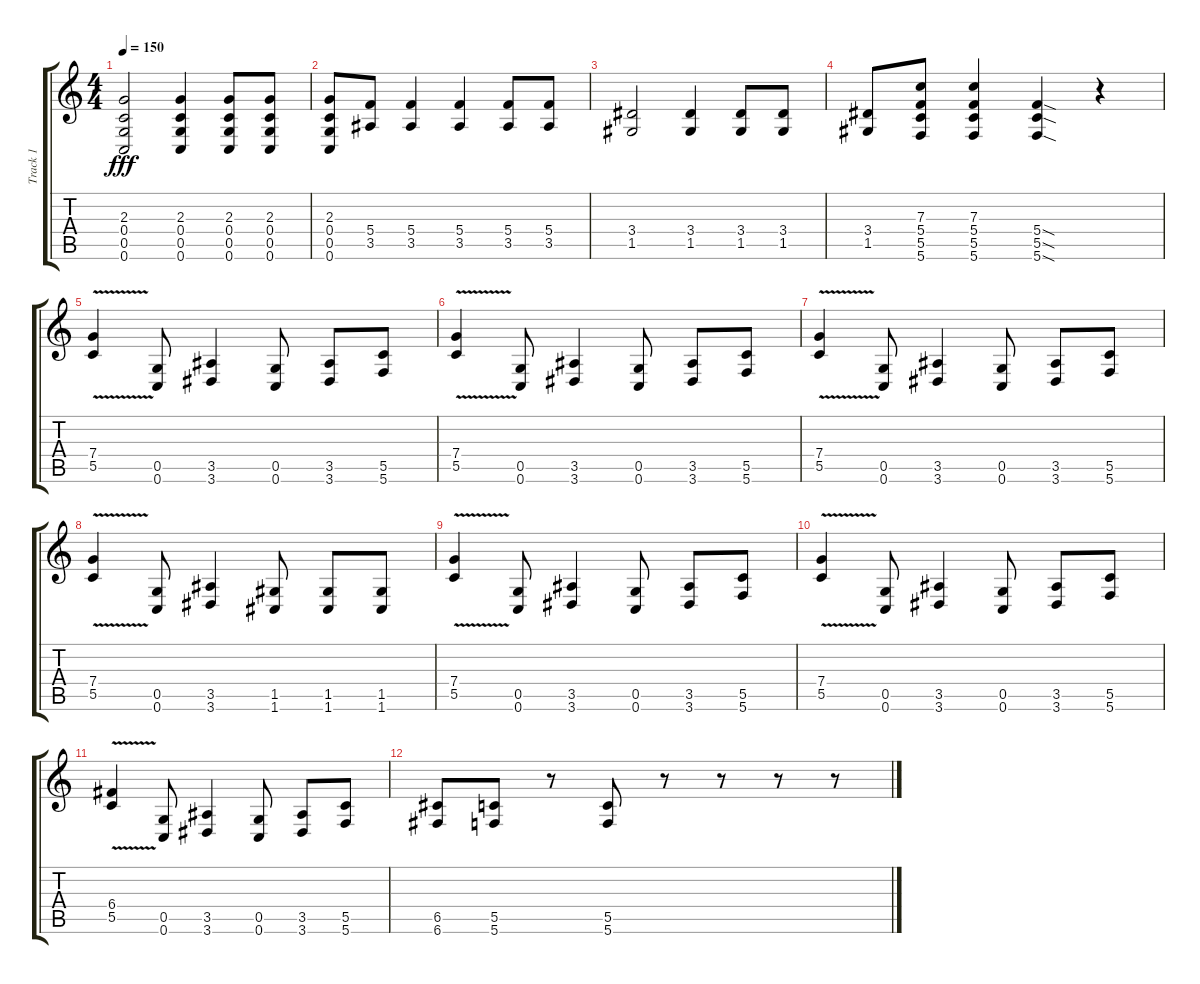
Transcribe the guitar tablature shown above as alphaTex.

\track ("Track 1" "Track 1") {instrument overdrivenguitar}
\staff {score tabs}
\tuning (D4 A3 F3 C3 G2 C2) {hide}
\ts (4 4)
\tempo 150
\clef g2
\ks c
(2.3 0.4 0.5 0.6).2{dy fff} (2.3 0.4 0.5 0.6).4 (2.3 0.4 0.5 0.6).8 (2.3 0.4 0.5 0.6).8 |
(2.3 0.4 0.5 0.6).8 (5.4 3.5).8 (5.4 3.5).4 (5.4 3.5).4 (5.4 3.5).8 (5.4 3.5).8 |
(3.4 1.5).2 (3.4 1.5).4 (3.4 1.5).8 (3.4 1.5).8 |
(3.4 1.5).8 (7.3 5.4 5.5 5.6).8 (7.3 5.4 5.5 5.6).4 (5.4{sod} 5.5{sod} 5.6{sod}).4 r.4 |
(7.4{v} 5.5{v}).4 (0.5 0.6).8 (3.5 3.6).4 (0.5 0.6).8 (3.5 3.6).8 (5.5 5.6).8 |
(7.4{v} 5.5{v}).4 (0.5 0.6).8 (3.5 3.6).4 (0.5 0.6).8 (3.5 3.6).8 (5.5 5.6).8 |
(7.4{v} 5.5{v}).4 (0.5 0.6).8 (3.5 3.6).4 (0.5 0.6).8 (3.5 3.6).8 (5.5 5.6).8 |
(7.4{v} 5.5{v}).4 (0.5 0.6).8 (3.5 3.6).4 (1.5 1.6).8 (1.5 1.6).8 (1.5 1.6).8 |
(7.4{v} 5.5{v}).4 (0.5 0.6).8 (3.5 3.6).4 (0.5 0.6).8 (3.5 3.6).8 (5.5 5.6).8 |
(7.4{v} 5.5{v}).4 (0.5 0.6).8 (3.5 3.6).4 (0.5 0.6).8 (3.5 3.6).8 (5.5 5.6).8 |
(6.4{v} 5.5{v}).4 (0.5 0.6).8 (3.5 3.6).4 (0.5 0.6).8 (3.5 3.6).8 (5.5 5.6).8 |
(6.5 6.6).8 (5.5 5.6).8 r.8 (5.5 5.6).8 r.8 r.8 r.8 r.8
